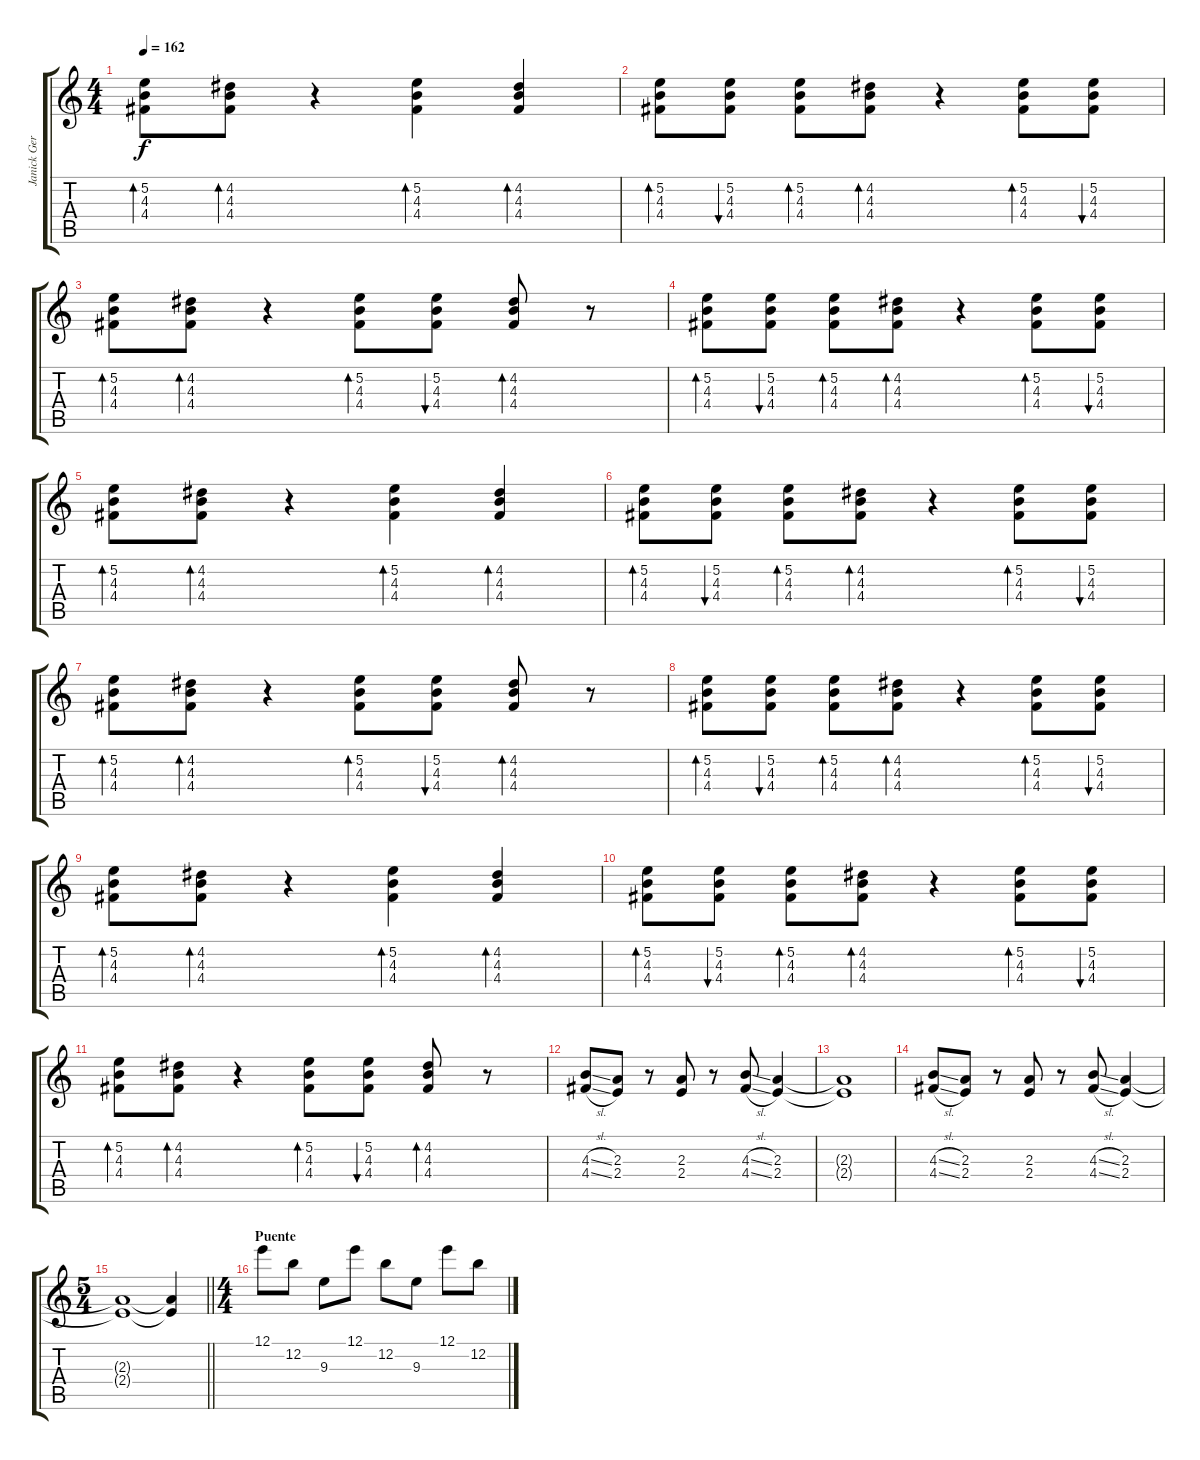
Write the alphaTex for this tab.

\track ("Janick Gers" "Janick Ger") {instrument distortionguitar}
\staff {score tabs}
\tuning (E4 B3 G3 D3 A2 E2) {hide}
\ts (4 4)
\tempo 162
\clef g2
\ks c
(5.2 4.3 4.4).8{bd 30 dy f} (4.2 4.3 4.4).8{bd 30} r.4 (5.2 4.3 4.4).4{bd 30} (4.2 4.3 4.4).4{bd 30} |
(5.2 4.3 4.4).8{bd 30} (5.2 4.3 4.4).8{bu 30} (5.2 4.3 4.4).8{bd 30} (4.2 4.3 4.4).8{bd 30} r.4 (5.2 4.3 4.4).8{bd 30} (5.2 4.3 4.4).8{bu 30} |
(5.2 4.3 4.4).8{bd 30} (4.2 4.3 4.4).8{bd 30} r.4 (5.2 4.3 4.4).8{bd 30} (5.2 4.3 4.4).8{bu 30} (4.2 4.3 4.4).8{bd 30} r.8 |
(5.2 4.3 4.4).8{bd 30} (5.2 4.3 4.4).8{bu 30} (5.2 4.3 4.4).8{bd 30} (4.2 4.3 4.4).8{bd 30} r.4 (5.2 4.3 4.4).8{bd 30} (5.2 4.3 4.4).8{bu 30} |
(5.2 4.3 4.4).8{bd 30} (4.2 4.3 4.4).8{bd 30} r.4 (5.2 4.3 4.4).4{bd 30} (4.2 4.3 4.4).4{bd 30} |
(5.2 4.3 4.4).8{bd 30} (5.2 4.3 4.4).8{bu 30} (5.2 4.3 4.4).8{bd 30} (4.2 4.3 4.4).8{bd 30} r.4 (5.2 4.3 4.4).8{bd 30} (5.2 4.3 4.4).8{bu 30} |
(5.2 4.3 4.4).8{bd 30} (4.2 4.3 4.4).8{bd 30} r.4 (5.2 4.3 4.4).8{bd 30} (5.2 4.3 4.4).8{bu 30} (4.2 4.3 4.4).8{bd 30} r.8 |
(5.2 4.3 4.4).8{bd 30} (5.2 4.3 4.4).8{bu 30} (5.2 4.3 4.4).8{bd 30} (4.2 4.3 4.4).8{bd 30} r.4 (5.2 4.3 4.4).8{bd 30} (5.2 4.3 4.4).8{bu 30} |
(5.2 4.3 4.4).8{bd 30} (4.2 4.3 4.4).8{bd 30} r.4 (5.2 4.3 4.4).4{bd 30} (4.2 4.3 4.4).4{bd 30} |
(5.2 4.3 4.4).8{bd 30} (5.2 4.3 4.4).8{bu 30} (5.2 4.3 4.4).8{bd 30} (4.2 4.3 4.4).8{bd 30} r.4 (5.2 4.3 4.4).8{bd 30} (5.2 4.3 4.4).8{bu 30} |
(5.2 4.3 4.4).8{bd 30} (4.2 4.3 4.4).8{bd 30} r.4 (5.2 4.3 4.4).8{bd 30} (5.2 4.3 4.4).8{bu 30} (4.2 4.3 4.4).8{bd 30} r.8 |
(4.3{sl} 4.4{sl}).8 (2.3 2.4).8 r.8 (2.3 2.4).8 r.8 (4.3{sl} 4.4{sl}).8 (2.3 2.4).4 |
(2.3{t} 2.4{t}).1 |
(4.3{sl} 4.4{sl}).8 (2.3 2.4).8 r.8 (2.3 2.4).8 r.8 (4.3{sl} 4.4{sl}).8 (2.3 2.4).4 |
\ts (5 4)
\barLineRight lightlight
(2.3{t} 2.4{t}).1 (2.3{t} 2.4{t}).4 |
\ts (4 4)
\section ("" "Puente")
12.1.8 12.2.8 9.3.8 12.1.8 12.2.8 9.3.8 12.1.8 12.2.8
